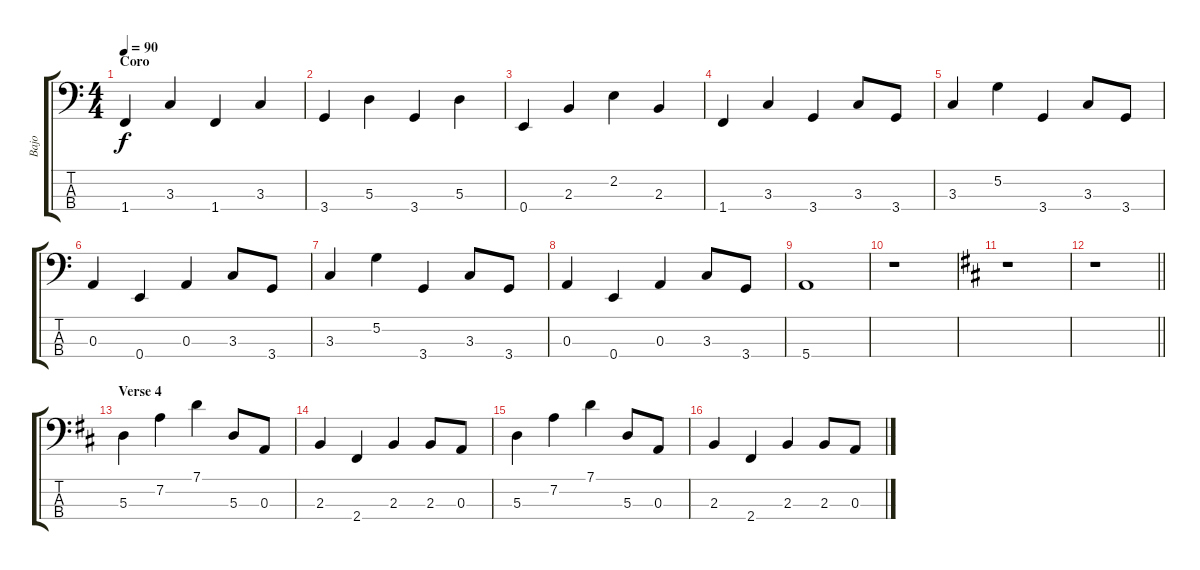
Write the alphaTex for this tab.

\track ("Bajo" "Bajo") {instrument electricbassfinger}
\staff {score tabs}
\tuning (G2 D2 A1 E1) {hide}
\ts (4 4)
\section ("" "Coro")
\tempo 90
\clef f4
\ks c
1.4.4{dy f} 3.3.4 1.4.4 3.3.4 |
3.4.4 5.3.4 3.4.4 5.3.4 |
0.4.4 2.3.4 2.2.4 2.3.4 |
1.4.4 3.3.4 3.4.4 3.3.8 3.4.8 |
3.3.4 5.2.4 3.4.4 3.3.8 3.4.8 |
0.3.4 0.4.4 0.3.4 3.3.8 3.4.8 |
3.3.4 5.2.4 3.4.4 3.3.8 3.4.8 |
0.3.4 0.4.4 0.3.4 3.3.8 3.4.8 |
5.4.1 |
r.1 |
\ks d
r.1 |
\barLineRight lightlight
r.1 |
\section ("" "Verse 4")
5.3.4 7.2.4 7.1.4 5.3.8 0.3.8 |
2.3.4 2.4.4 2.3.4 2.3.8 0.3.8 |
5.3.4 7.2.4 7.1.4 5.3.8 0.3.8 |
2.3.4 2.4.4 2.3.4 2.3.8 0.3.8
